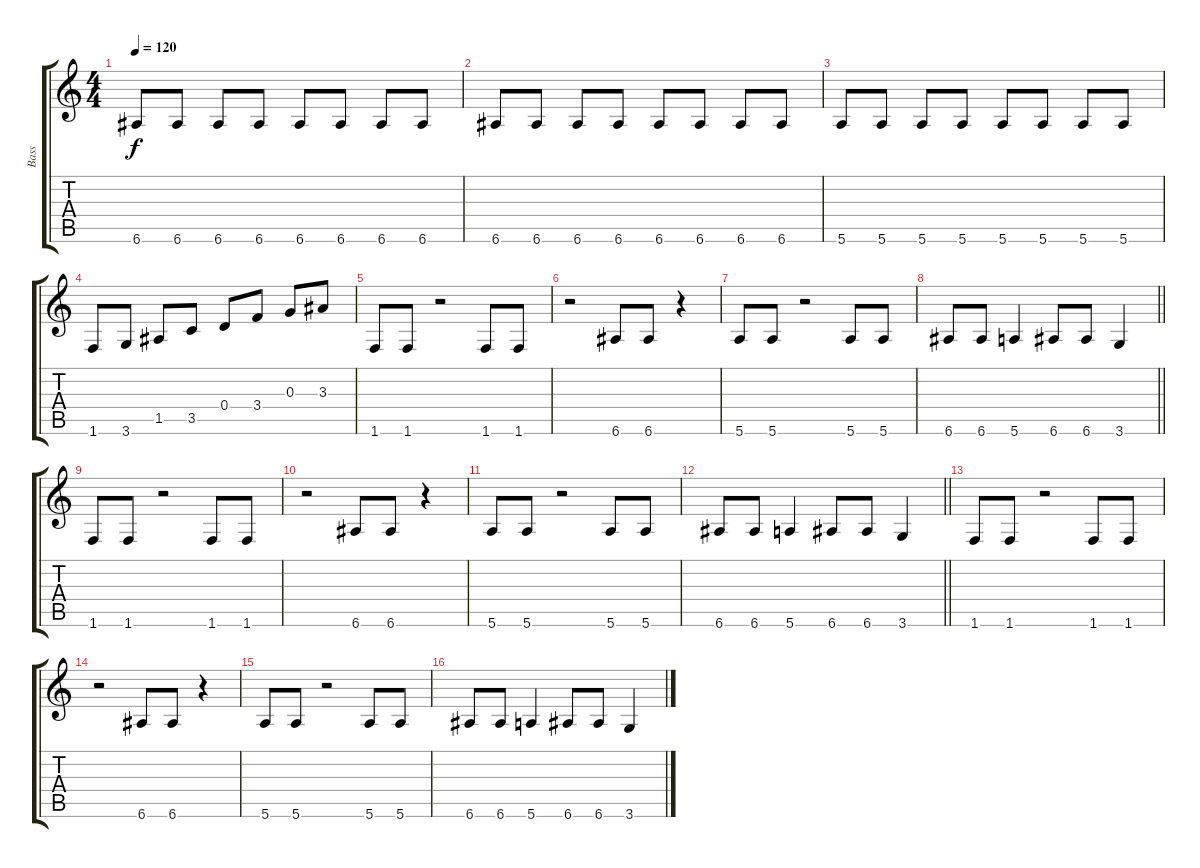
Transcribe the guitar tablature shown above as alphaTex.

\track ("Bass" "Bass") {instrument electricbasspick}
\staff {score tabs}
\tuning (E4 B3 G3 D3 A2 E2) {hide}
\ts (4 4)
\tempo 120
\clef g2
\ks c
6.6.8{dy f} 6.6.8 6.6.8 6.6.8 6.6.8 6.6.8 6.6.8 6.6.8 |
6.6.8 6.6.8 6.6.8 6.6.8 6.6.8 6.6.8 6.6.8 6.6.8 |
5.6.8 5.6.8 5.6.8 5.6.8 5.6.8 5.6.8 5.6.8 5.6.8 |
1.6.8 3.6.8 1.5.8 3.5.8 0.4.8 3.4.8 0.3.8 3.3.8 |
1.6.8 1.6.8 r.2 1.6.8 1.6.8 |
r.2 6.6.8 6.6.8 r.4 |
5.6.8 5.6.8 r.2 5.6.8 5.6.8 |
\barLineRight lightlight
6.6.8 6.6.8 5.6.4 6.6.8 6.6.8 3.6.4 |
1.6.8 1.6.8 r.2 1.6.8 1.6.8 |
r.2 6.6.8 6.6.8 r.4 |
5.6.8 5.6.8 r.2 5.6.8 5.6.8 |
\barLineRight lightlight
6.6.8 6.6.8 5.6.4 6.6.8 6.6.8 3.6.4 |
1.6.8 1.6.8 r.2 1.6.8 1.6.8 |
r.2 6.6.8 6.6.8 r.4 |
5.6.8 5.6.8 r.2 5.6.8 5.6.8 |
6.6.8 6.6.8 5.6.4 6.6.8 6.6.8 3.6.4
